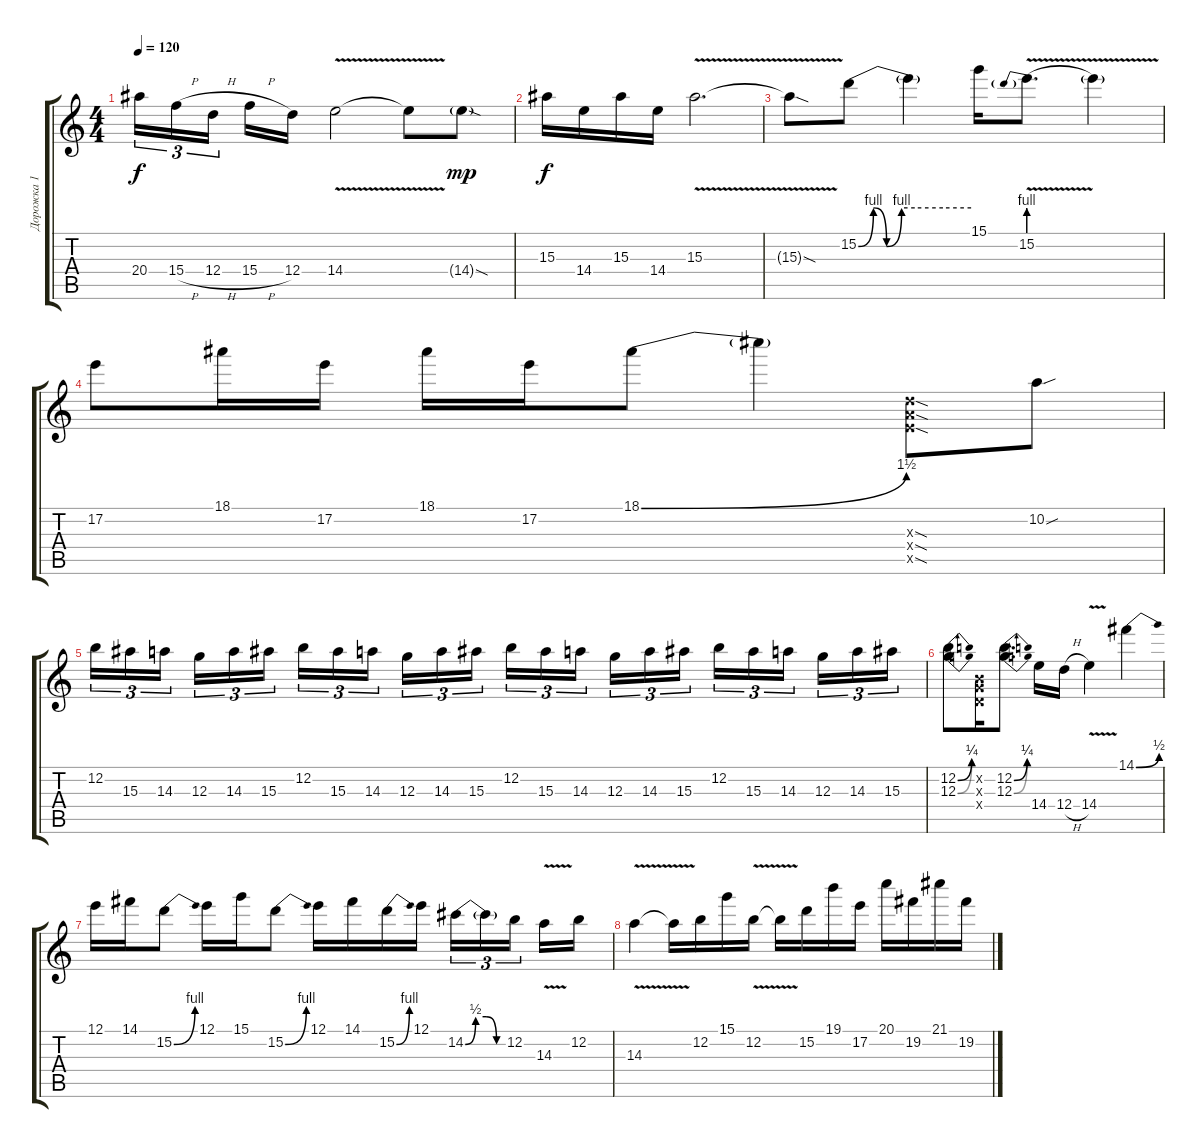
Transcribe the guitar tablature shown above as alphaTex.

\track ("Дорожка 1" "Дорожка 1") {instrument overdrivenguitar}
\staff {score tabs}
\tuning (E4 B3 G3 D3 A2 E2) {hide}
\ts (4 4)
\tempo 120
\clef g2
\ks c
20.4.16{tu (3 2) dy f} 15.4{h}.16{tu (3 2)} 12.4{h}.16{tu (3 2) beam splitsecondary} 15.4{h}.16 12.4.16 14.4{v}.2 14.4{t}.8 14.4{sod g}.8{dy mp} |
15.3.16{dy f} 14.4.16 15.3.16 14.4.16 15.3{v}.2{d} |
15.3{sod t}.8 15.2{be (custom 0 0 8 4 15 0 23 4 30 4 45 4 60 4)}.8 15.2{t}.4 15.1.16 15.2{be (prebend 0 4 60 4) v}.8{d} 15.2{t}.4 |
17.2.8 18.1.16 17.2.16 18.1.16 17.2.16 18.1{be (bend 0 0 60 6)}.8 18.1{t}.4 (7.3{sod x} 7.4{sod x} 7.5{sod x}).8 10.2{sou}.8 |
12.2.16{tu (3 2)} 15.3.16{tu (3 2)} 14.3.16{tu (3 2) beam splitsecondary} 12.3.16{tu (3 2)} 14.3.16{tu (3 2)} 15.3.16{tu (3 2)} 12.2.16{tu (3 2)} 15.3.16{tu (3 2)} 14.3.16{tu (3 2) beam splitsecondary} 12.3.16{tu (3 2)} 14.3.16{tu (3 2)} 15.3.16{tu (3 2)} 12.2.16{tu (3 2)} 15.3.16{tu (3 2)} 14.3.16{tu (3 2) beam splitsecondary} 12.3.16{tu (3 2)} 14.3.16{tu (3 2)} 15.3.16{tu (3 2)} 12.2.16{tu (3 2)} 15.3.16{tu (3 2)} 14.3.16{tu (3 2) beam splitsecondary} 12.3.16{tu (3 2)} 14.3.16{tu (3 2)} 15.3.16{tu (3 2)} |
(12.2{be (bend 0 0 60 1)} 12.3{be (bend 0 0 60 1)}).8 (0.2{x} 0.3{x} 0.4{x}).16 (12.2{be (bend 0 0 60 1)} 12.3{be (bend 0 0 60 1)}).8{d} 14.4.16 12.4{h}.16 14.4{v}.4 14.1{be (bend 0 0 60 2)}.4 |
12.1.16 14.1.16 15.2{be (bend 0 0 60 4)}.8 12.1.16 15.1.16 15.2{be (bend 0 0 60 4)}.8 12.1.16 14.1.16 15.2{be (bend 0 0 60 4)}.16 12.1.16 14.2{be (custom 0 0 15 2 30 2 45 0 60 0)}.16{tu (3 2)} 14.2{t}.16{tu (3 2)} 12.2.16{tu (3 2) beam splitsecondary} 14.3{v}.16 12.2.16 |
14.3{v}.4 14.3{v t}.16 12.2.16 15.1.16 12.2{v}.16 12.2{v t}.16 15.2.16 19.1.16 17.2.16 20.1.16 19.2.16 21.1.16 19.2.16
